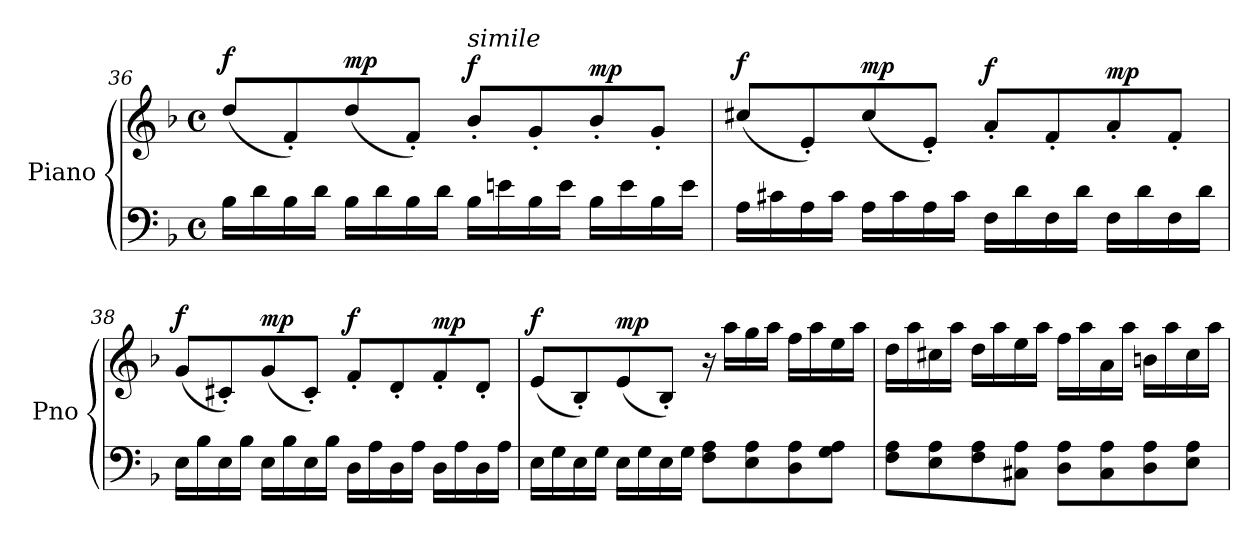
**kern	**kern	**dynam
*part1	*part1	*part1
*staff2	*staff1	*staff1/2
*I"Piano	*	*
*I'Pno	*	*
!!LO:LB:g=z
*clefF4	*clefG2	*
*k[b-]	*k[b-]	*
*M4/4	*M4/4	*
*met(c)	*met(c)	*
=36	=36	=36
!	!	!LO:DY:a
16B-\LL	(<8dd/L	f
16d\	.	.
16B-\	8f'/)	.
16d\JJ	.	.
!	!	!LO:DY:a
16B-\LL	(<8dd/	mp
16d\	.	.
16B-\	8f'/J)	.
16d\JJ	.	.
!	!LO:TX:a:i:t=simile	!
!	!	!LO:DY:a
16B-\LL	8b-'/L	f
16en\	.	.
16B-\	8g'/	.
16e\JJ	.	.
!	!	!LO:DY:a
16B-\LL	8b-'/	mp
16e\	.	.
16B-\	8g'/J	.
16e\JJ	.	.
=37	=37	=37
!	!	!LO:DY:a
16A\LL	(<8cc#X/L	f
16c#X\	.	.
16A\	8e'/)	.
16c#\JJ	.	.
!	!	!LO:DY:a
16A\LL	(<8cc#/	mp
16c#\	.	.
16A\	8e'/J)	.
16c#\JJ	.	.
!	!	!LO:DY:a
16F\LL	8a'/L	f
16d\	.	.
16F\	8f'/	.
16d\JJ	.	.
!	!	!LO:DY:a
16F\LL	8a'/	mp
16d\	.	.
16F\	8f'/J	.
16d\JJ	.	.
=38	=38	=38
!	!	!LO:DY:a
16E\LL	(<8g/L	f
16B-\	.	.
16E\	8c#X'/)	.
16B-\JJ	.	.
!	!	!LO:DY:a
16E\LL	(<8g/	mp
16B-\	.	.
16E\	8c#'/J)	.
16B-\JJ	.	.
!	!	!LO:DY:a
16D\LL	8f'/L	f
16A\	.	.
16D\	8d'/	.
16A\JJ	.	.
!	!	!LO:DY:a
16D\LL	8f'/	mp
16A\	.	.
16D\	8d'/J	.
16A\JJ	.	.
!!LO:LB:g=z
=39	=39	=39
!	!	!LO:DY:a
16E\LL	(<8e/L	f
16G\	.	.
16E\	8B-'/)	.
16G\JJ	.	.
!	!	!LO:DY:a
16E\LL	(<8e/	mp
16G\	.	.
16E\	8B-'/J)	.
16G\JJ	.	.
!	!	!LO:DY:a=2
!	!	!LO:DY:n=1:a
8F\ 8A\L	16r	f mf
.	16aa\LL	.
8E\ 8A\	16gg\	.
.	16aa\JJ	.
8D\ 8A\	16ff\LL	.
.	16aa\	.
8G\ 8A\J	16ee\	.
.	16aa\JJ	.
=40	=40	=40
8F\ 8A\L	16dd\LL	.
.	16aa\	.
8E\ 8A\	16cc#X\	.
.	16aa\JJ	.
8F\ 8A\	16dd\LL	.
.	16aa\	.
8C#X\ 8A\J	16ee\	.
.	16aa\JJ	.
8D\ 8A\L	16ff\LL	.
.	16aa\	.
8C#\ 8A\	16a\	.
.	16aa\JJ	.
8D\ 8A\	16bn\LL	.
.	16aa\	.
8E\ 8A\J	16cc#\	.
.	16aa\JJ	.
=	=	=
*-	*-	*-
